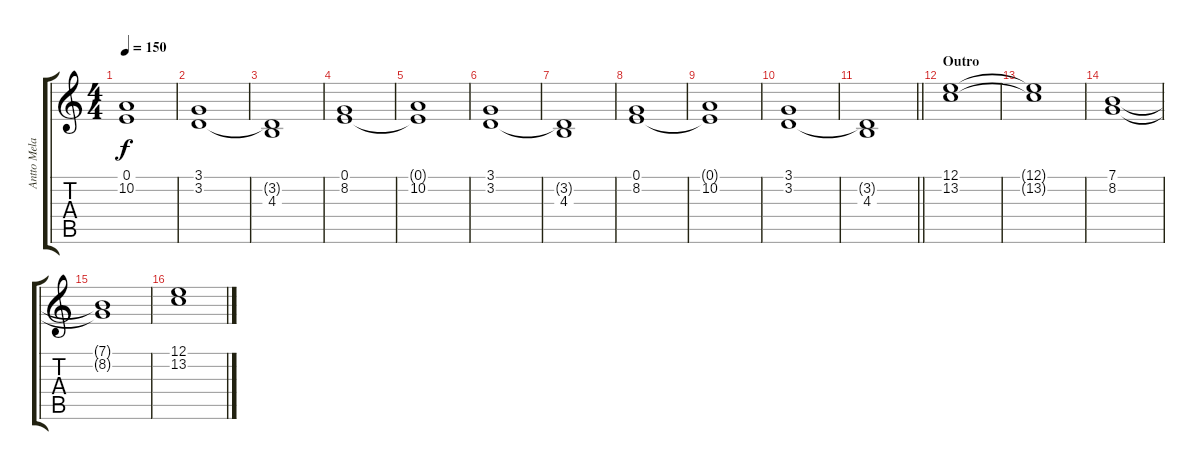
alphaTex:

\track ("Antto Melasniemi (Keyboard)" "Antto Mela") {instrument churchorgan}
\staff {score tabs}
\tuning (E4 B3 G3 D3 A2 E2) {hide}
\ts (4 4)
\tempo 150
\clef g2
\ks c
(0.1{t} 10.2).1{dy f} |
(3.1 3.2).1 |
(3.2{t} 4.3).1 |
(0.1 8.2).1 |
(0.1{t} 10.2).1 |
(3.1 3.2).1 |
(3.2{t} 4.3).1 |
(0.1 8.2).1 |
(0.1{t} 10.2).1 |
(3.1 3.2).1 |
\barLineRight lightlight
(3.2{t} 4.3).1 |
\section ("" "Outro")
(12.1 13.2).1{volume 9} |
(12.1{t} 13.2{t}).1 |
(7.1 8.2).1 |
(7.1{t} 8.2{t}).1 |
(12.1 13.2).1
